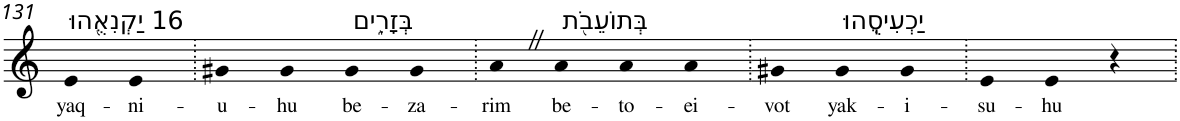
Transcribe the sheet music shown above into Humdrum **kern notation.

**kern	**text
*part1	*part1
*staff1	*staff1
*I"Piano	*
*I'Pno	*
!!LO:PB:g=z
*clefG2	*
*k[]	*
=131	=131
!LO:TX:a:t=16 יַקְנִאֻ֖הוּ	!
!	!LO:LY:b
4e	yaq-
!	!LO:LY:b
4e	-ni-
=132.	=132.
!	!LO:LY:b
4g#X	-u-
!	!LO:LY:b
4g#	-hu
!LO:TX:a:t=בְּזָרִ֑ים	!
!	!LO:LY:b
4g#	be-
!	!LO:LY:b
4g#	-za-
=133.	=133.
!	!LO:LY:b
4aZ	-rim
!LO:TX:a:t=בְּתוֹעֵבֹ֖ת	!
!	!LO:LY:b
4a	be-
!	!LO:LY:b
4a	-to-
!	!LO:LY:b
4a	-ei-
=134.	=134.
!	!LO:LY:b
4g#X	-vot
!LO:TX:a:t=יַכְעִיסֻֽהוּ	!
!	!LO:LY:b
4g#	yak-
!	!LO:LY:b
4g#	-i-
=135.	=135.
!	!LO:LY:b
4e	-su-
!	!LO:LY:b
4e	-hu
4r	.
=.	=.
*-	*-
